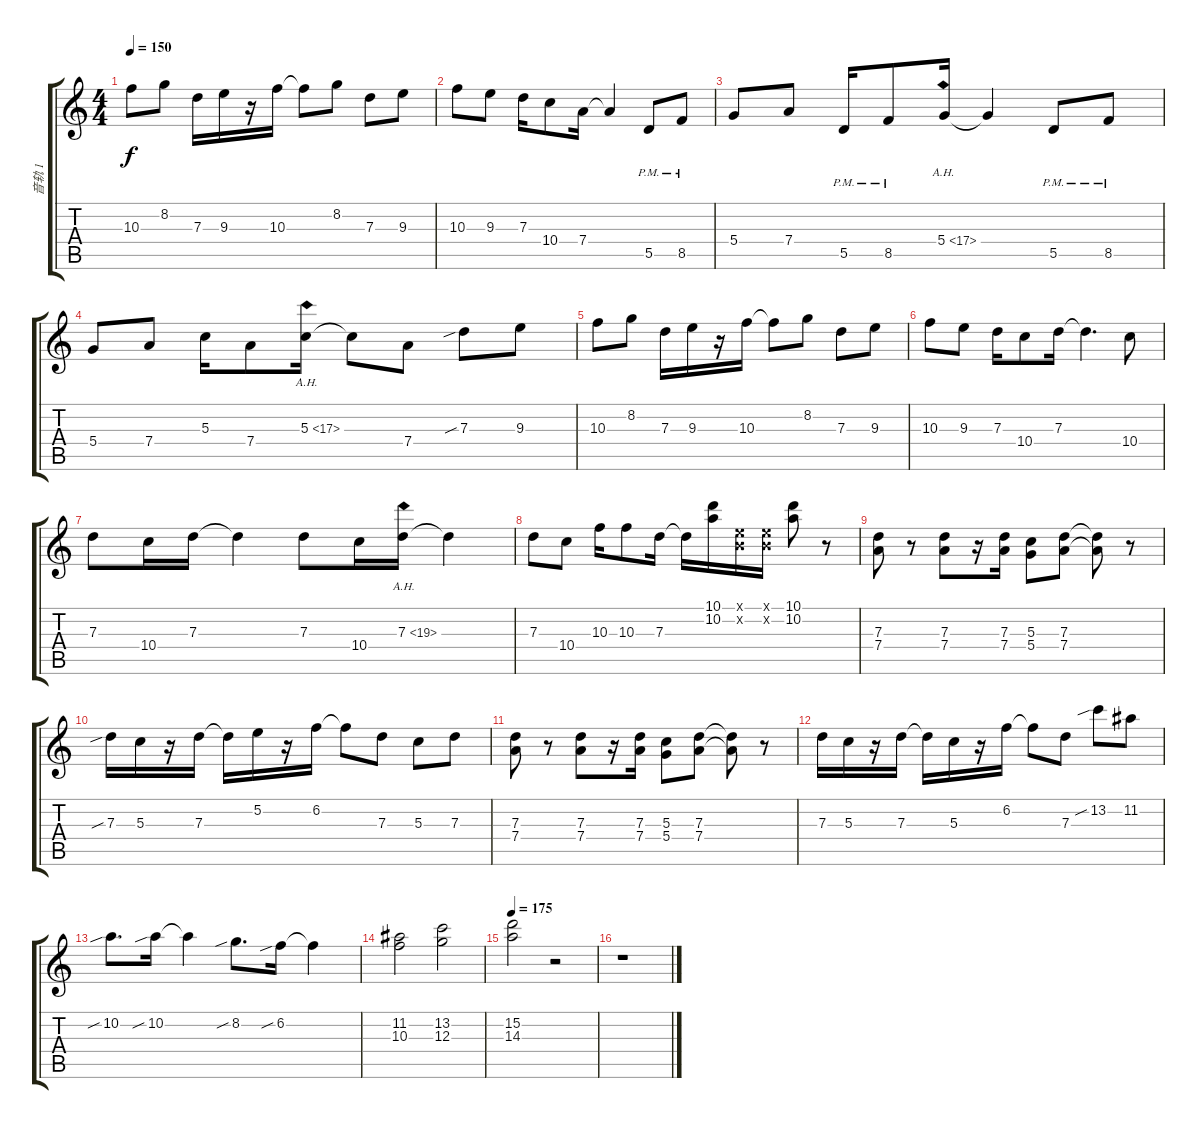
\track ("音轨 1" "音轨 1") {instrument overdrivenguitar}
\staff {score tabs}
\tuning (E4 B3 G3 D3 A2 E2) {hide}
\ts (4 4)
\tempo 150
\clef g2
\ks c
10.3.8{dy f} 8.2.8 7.3.16 9.3.16 r.16 10.3.16 10.3{t}.8 8.2.8 7.3.8 9.3.8 |
10.3.8 9.3.8 7.3.16 10.4.8 7.4.16 7.4{t}.4 5.5{pm}.8 8.5{pm}.8 |
5.4.8 7.4.8 5.5{pm}.16 8.5{pm}.8 5.4{ah 12}.16 5.4{t}.4 5.5{pm}.8 8.5{pm}.8 |
5.4.8 7.4.8 5.3.16 7.4.8 5.3{ah 12}.16 5.3{t}.8 7.4.8 7.3{sib}.8 9.3.8 |
10.3.8 8.2.8 7.3.16 9.3.16 r.16 10.3.16 10.3{t}.8 8.2.8 7.3.8 9.3.8 |
10.3.8 9.3.8 7.3.16 10.4.8 7.3.16 7.3{t}.4{d} 10.4.8 |
7.3.8 10.4.16 7.3.16 7.3{t}.4 7.3.8 10.4.16 7.3{ah 12}.16 7.3{t}.4 |
7.3.8 10.4.8 10.3.16 10.3.8 7.3.16 7.3{t}.16 (10.1 10.2).16 (0.1{x} 0.2{x}).16 (0.1{x} 0.2{x}).16 (10.1 10.2).8 r.8 |
(7.3 7.4).8 r.8 (7.3 7.4).8 r.16 (7.3 7.4).16 (5.3 5.4).8 (7.3 7.4).8 (7.3{t} 7.4{t}).8 r.8 |
7.3{sib}.16 5.3.16 r.16 7.3.16 7.3{t}.16 5.2.16 r.16 6.2.16 6.2{t}.8 7.3.8 5.3.8 7.3.8 |
(7.3 7.4).8 r.8 (7.3 7.4).8 r.16 (7.3 7.4).16 (5.3 5.4).8 (7.3 7.4).8 (7.3{t} 7.4{t}).8 r.8 |
7.3.16 5.3.16 r.16 7.3.16 7.3{t}.16 5.3.16 r.16 6.2.16 6.2{t}.8 7.3.8 13.2{sib}.8 11.2.8 |
10.2{sib}.8{d} 10.2{sib}.16 10.2{t}.4 8.2{sib}.8{d} 6.2{sib}.16 6.2{t}.4 |
(11.2 10.3).2 (13.2 12.3).2 |
\tempo 175
(15.2 14.3).2 r.2 |
r.1
